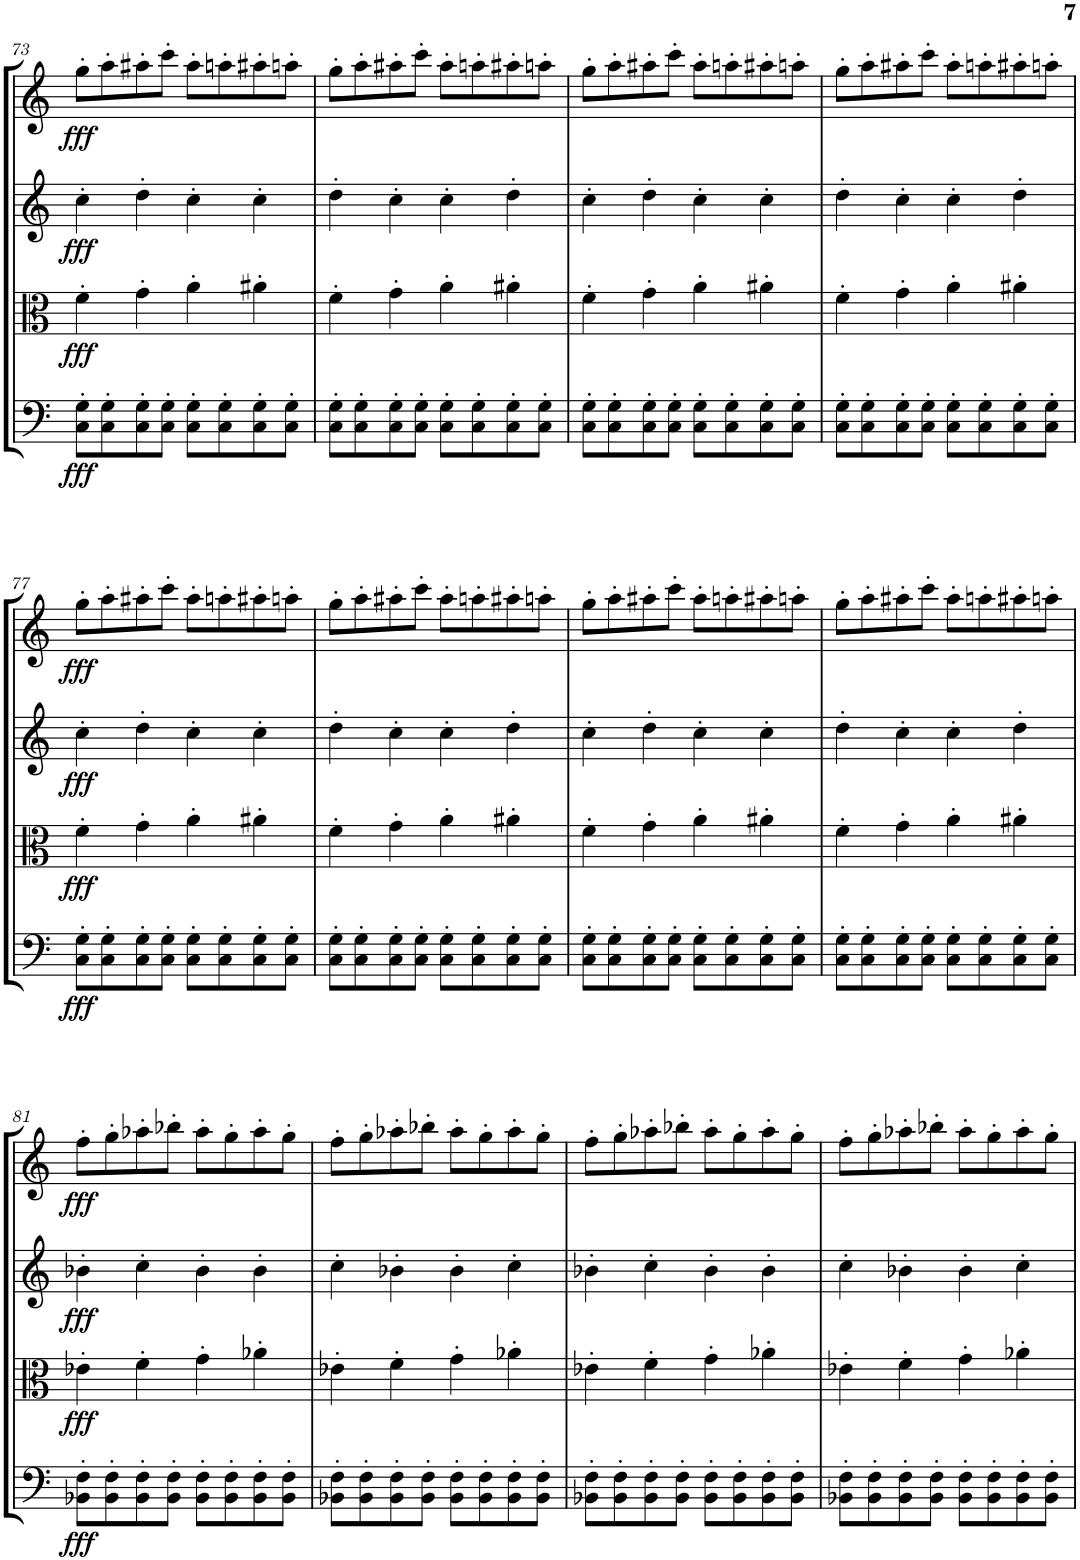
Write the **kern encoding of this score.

**kern	**dynam	**kern	**dynam	**kern	**dynam	**kern	**dynam
*part4	*part4	*part3	*part3	*part2	*part2	*part1	*part1
*staff4	*staff4	*staff3	*staff3	*staff2	*staff2	*staff1	*staff1
*I"Violoncello	*	*I"Viola	*	*I"Violin II	*	*I"Violin I	*
*I'Vc	*	*I'Vla	*	*I'Vln	*	*I'Vln	*
!!LO:PB:g=z
*clefF4	*	*clefC3	*	*clefG2	*	*clefG2	*
*k[]	*	*k[]	*	*k[]	*	*k[]	*
*M4/4	*	*M4/4	*	*M4/4	*	*M4/4	*
=73	=73	=73	=73	=73	=73	=73	=73
!	!LO:DY:b	!	!LO:DY:b	!	!LO:DY:b	!	!LO:DY:b
8C\' 8G\'L	fff	4f'\	fff	4cc'\	fff	8gg'\L	fff
8C\' 8G\'	.	.	.	.	.	8aa'\	.
8C\' 8G\'	.	4g'\	.	4dd'\	.	8aa#X'\	.
8C\' 8G\'J	.	.	.	.	.	8ccc'\J	.
8C\' 8G\'L	.	4a'\	.	4cc'\	.	8aa#'\L	.
8C\' 8G\'	.	.	.	.	.	8aan'\	.
8C\' 8G\'	.	4a#X'\	.	4cc'\	.	8aa#X'\	.
8C\' 8G\'J	.	.	.	.	.	8aan'\J	.
=74	=74	=74	=74	=74	=74	=74	=74
8C\' 8G\'L	.	4f'\	.	4dd'\	.	8gg'\L	.
8C\' 8G\'	.	.	.	.	.	8aa'\	.
8C\' 8G\'	.	4g'\	.	4cc'\	.	8aa#X'\	.
8C\' 8G\'J	.	.	.	.	.	8ccc'\J	.
8C\' 8G\'L	.	4a'\	.	4cc'\	.	8aa#'\L	.
8C\' 8G\'	.	.	.	.	.	8aan'\	.
8C\' 8G\'	.	4a#X'\	.	4dd'\	.	8aa#X'\	.
8C\' 8G\'J	.	.	.	.	.	8aan'\J	.
=75	=75	=75	=75	=75	=75	=75	=75
8C\' 8G\'L	.	4f'\	.	4cc'\	.	8gg'\L	.
8C\' 8G\'	.	.	.	.	.	8aa'\	.
8C\' 8G\'	.	4g'\	.	4dd'\	.	8aa#X'\	.
8C\' 8G\'J	.	.	.	.	.	8ccc'\J	.
8C\' 8G\'L	.	4a'\	.	4cc'\	.	8aa#'\L	.
8C\' 8G\'	.	.	.	.	.	8aan'\	.
8C\' 8G\'	.	4a#X'\	.	4cc'\	.	8aa#X'\	.
8C\' 8G\'J	.	.	.	.	.	8aan'\J	.
=76	=76	=76	=76	=76	=76	=76	=76
8C\' 8G\'L	.	4f'\	.	4dd'\	.	8gg'\L	.
8C\' 8G\'	.	.	.	.	.	8aa'\	.
8C\' 8G\'	.	4g'\	.	4cc'\	.	8aa#X'\	.
8C\' 8G\'J	.	.	.	.	.	8ccc'\J	.
8C\' 8G\'L	.	4a'\	.	4cc'\	.	8aa#'\L	.
8C\' 8G\'	.	.	.	.	.	8aan'\	.
8C\' 8G\'	.	4a#X'\	.	4dd'\	.	8aa#X'\	.
8C\' 8G\'J	.	.	.	.	.	8aan'\J	.
!!LO:LB:g=z
=77	=77	=77	=77	=77	=77	=77	=77
!	!LO:DY:b	!	!LO:DY:b	!	!LO:DY:b	!	!LO:DY:b
8C\' 8G\'L	fff	4f'\	fff	4cc'\	fff	8gg'\L	fff
8C\' 8G\'	.	.	.	.	.	8aa'\	.
8C\' 8G\'	.	4g'\	.	4dd'\	.	8aa#X'\	.
8C\' 8G\'J	.	.	.	.	.	8ccc'\J	.
8C\' 8G\'L	.	4a'\	.	4cc'\	.	8aa#'\L	.
8C\' 8G\'	.	.	.	.	.	8aan'\	.
8C\' 8G\'	.	4a#X'\	.	4cc'\	.	8aa#X'\	.
8C\' 8G\'J	.	.	.	.	.	8aan'\J	.
=78	=78	=78	=78	=78	=78	=78	=78
8C\' 8G\'L	.	4f'\	.	4dd'\	.	8gg'\L	.
8C\' 8G\'	.	.	.	.	.	8aa'\	.
8C\' 8G\'	.	4g'\	.	4cc'\	.	8aa#X'\	.
8C\' 8G\'J	.	.	.	.	.	8ccc'\J	.
8C\' 8G\'L	.	4a'\	.	4cc'\	.	8aa#'\L	.
8C\' 8G\'	.	.	.	.	.	8aan'\	.
8C\' 8G\'	.	4a#X'\	.	4dd'\	.	8aa#X'\	.
8C\' 8G\'J	.	.	.	.	.	8aan'\J	.
=79	=79	=79	=79	=79	=79	=79	=79
8C\' 8G\'L	.	4f'\	.	4cc'\	.	8gg'\L	.
8C\' 8G\'	.	.	.	.	.	8aa'\	.
8C\' 8G\'	.	4g'\	.	4dd'\	.	8aa#X'\	.
8C\' 8G\'J	.	.	.	.	.	8ccc'\J	.
8C\' 8G\'L	.	4a'\	.	4cc'\	.	8aa#'\L	.
8C\' 8G\'	.	.	.	.	.	8aan'\	.
8C\' 8G\'	.	4a#X'\	.	4cc'\	.	8aa#X'\	.
8C\' 8G\'J	.	.	.	.	.	8aan'\J	.
=80	=80	=80	=80	=80	=80	=80	=80
8C\' 8G\'L	.	4f'\	.	4dd'\	.	8gg'\L	.
8C\' 8G\'	.	.	.	.	.	8aa'\	.
8C\' 8G\'	.	4g'\	.	4cc'\	.	8aa#X'\	.
8C\' 8G\'J	.	.	.	.	.	8ccc'\J	.
8C\' 8G\'L	.	4a'\	.	4cc'\	.	8aa#'\L	.
8C\' 8G\'	.	.	.	.	.	8aan'\	.
8C\' 8G\'	.	4a#X'\	.	4dd'\	.	8aa#X'\	.
8C\' 8G\'J	.	.	.	.	.	8aan'\J	.
!!LO:LB:g=z
=81	=81	=81	=81	=81	=81	=81	=81
!	!LO:DY:b	!	!LO:DY:b	!	!LO:DY:b	!	!LO:DY:b
8BB-X\' 8F\'L	fff	4e-X'\	fff	4b-X'\	fff	8ff'\L	fff
8BB-\' 8F\'	.	.	.	.	.	8gg'\	.
8BB-\' 8F\'	.	4f'\	.	4cc'\	.	8aa-X'\	.
8BB-\' 8F\'J	.	.	.	.	.	8bb-X'\J	.
8BB-\' 8F\'L	.	4g'\	.	4b-'\	.	8aa-'\L	.
8BB-\' 8F\'	.	.	.	.	.	8gg'\	.
8BB-\' 8F\'	.	4a-X'\	.	4b-'\	.	8aa-'\	.
8BB-\' 8F\'J	.	.	.	.	.	8gg'\J	.
=82	=82	=82	=82	=82	=82	=82	=82
8BB-X\' 8F\'L	.	4e-X'\	.	4cc'\	.	8ff'\L	.
8BB-\' 8F\'	.	.	.	.	.	8gg'\	.
8BB-\' 8F\'	.	4f'\	.	4b-X'\	.	8aa-X'\	.
8BB-\' 8F\'J	.	.	.	.	.	8bb-X'\J	.
8BB-\' 8F\'L	.	4g'\	.	4b-'\	.	8aa-'\L	.
8BB-\' 8F\'	.	.	.	.	.	8gg'\	.
8BB-\' 8F\'	.	4a-X'\	.	4cc'\	.	8aa-'\	.
8BB-\' 8F\'J	.	.	.	.	.	8gg'\J	.
=83	=83	=83	=83	=83	=83	=83	=83
8BB-X\' 8F\'L	.	4e-X'\	.	4b-X'\	.	8ff'\L	.
8BB-\' 8F\'	.	.	.	.	.	8gg'\	.
8BB-\' 8F\'	.	4f'\	.	4cc'\	.	8aa-X'\	.
8BB-\' 8F\'J	.	.	.	.	.	8bb-X'\J	.
8BB-\' 8F\'L	.	4g'\	.	4b-'\	.	8aa-'\L	.
8BB-\' 8F\'	.	.	.	.	.	8gg'\	.
8BB-\' 8F\'	.	4a-X'\	.	4b-'\	.	8aa-'\	.
8BB-\' 8F\'J	.	.	.	.	.	8gg'\J	.
=84	=84	=84	=84	=84	=84	=84	=84
8BB-X\' 8F\'L	.	4e-X'\	.	4cc'\	.	8ff'\L	.
8BB-\' 8F\'	.	.	.	.	.	8gg'\	.
8BB-\' 8F\'	.	4f'\	.	4b-X'\	.	8aa-X'\	.
8BB-\' 8F\'J	.	.	.	.	.	8bb-X'\J	.
8BB-\' 8F\'L	.	4g'\	.	4b-'\	.	8aa-'\L	.
8BB-\' 8F\'	.	.	.	.	.	8gg'\	.
8BB-\' 8F\'	.	4a-X'\	.	4cc'\	.	8aa-'\	.
8BB-\' 8F\'J	.	.	.	.	.	8gg'\J	.
=	=	=	=	=	=	=	=
*-	*-	*-	*-	*-	*-	*-	*-
